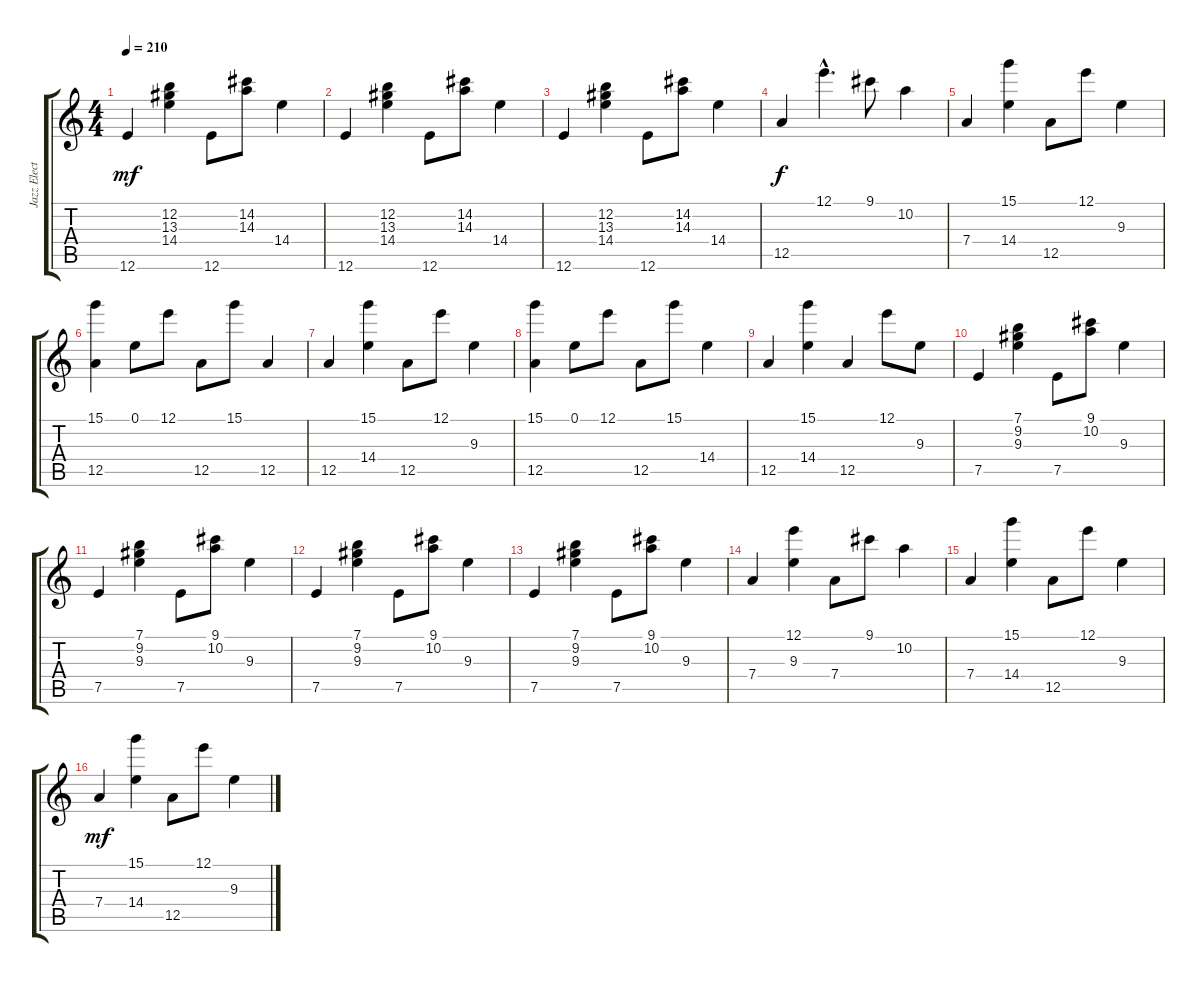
\track ("Jazz Electric" "Jazz Elect") {instrument electricguitarjazz}
\staff {score tabs}
\tuning (E4 B3 G3 D3 A2 E2) {hide}
\ts (4 4)
\tempo 210
\clef g2
\ks c
12.6.4{dy mf} (12.2 13.3 14.4).4 12.6.8 (14.2 14.3).8 14.4.4 |
12.6.4 (12.2 13.3 14.4).4 12.6.8 (14.2 14.3).8 14.4.4 |
12.6.4 (12.2 13.3 14.4).4 12.6.8 (14.2 14.3).8 14.4.4 |
12.5.4{dy f} 12.1{hac}.4{d} 9.1.8 10.2.4 |
7.4.4 (15.1 14.4).4 12.5.8 12.1.8 9.3.4 |
(15.1 12.5).4 0.1.8 12.1.8 12.5.8 15.1.8 12.5.4 |
12.5.4 (15.1 14.4).4 12.5.8 12.1.8 9.3.4 |
(15.1 12.5).4 0.1.8 12.1.8 12.5.8 15.1.8 14.4.4 |
12.5.4 (15.1 14.4).4 12.5.4 12.1.8 9.3.8 |
7.5.4 (7.1 9.2 9.3).4 7.5.8 (9.1 10.2).8 9.3.4 |
7.5.4 (7.1 9.2 9.3).4 7.5.8 (9.1 10.2).8 9.3.4 |
7.5.4 (7.1 9.2 9.3).4 7.5.8 (9.1 10.2).8 9.3.4 |
7.5.4 (7.1 9.2 9.3).4 7.5.8 (9.1 10.2).8 9.3.4 |
7.4.4 (12.1 9.3).4 7.4.8 9.1.8 10.2.4 |
7.4.4 (15.1 14.4).4 12.5.8 12.1.8 9.3.4 |
7.4.4{dy mf} (15.1 14.4).4 12.5.8 12.1.8 9.3.4
